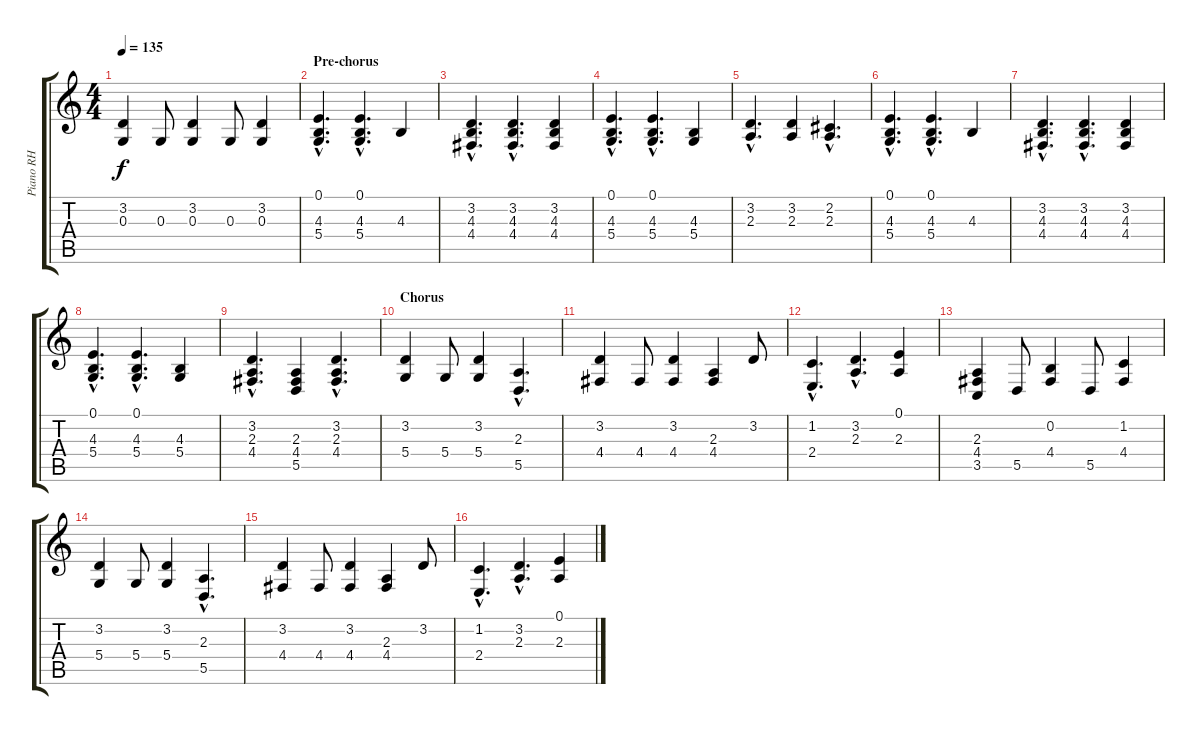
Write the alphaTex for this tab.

\track ("Piano RH" "Piano RH") {instrument acousticgrandpiano}
\staff {score tabs}
\tuning (E4 B3 G3 D3 A2 E2) {hide}
\ts (4 4)
\tempo 135
\clef g2
\ks c
(3.2 0.3).4{dy f} 0.3.8 (3.2 0.3).4 0.3.8 (3.2 0.3).4 |
\section ("" "Pre-chorus")
(0.1{hac} 4.3{hac} 5.4{hac}).4{d} (0.1{hac} 4.3{hac} 5.4{hac}).4{d} 4.3.4 |
(3.2{hac} 4.3{hac} 4.4{hac}).4{d} (3.2{hac} 4.3{hac} 4.4{hac}).4{d} (3.2 4.3 4.4).4 |
(0.1{hac} 4.3{hac} 5.4{hac}).4{d} (0.1{hac} 4.3{hac} 5.4{hac}).4{d} (4.3 5.4).4 |
(3.2{hac} 2.3{hac}).4{d} (3.2 2.3).4 (2.2{hac} 2.3{hac}).4{d} |
(0.1{hac} 4.3{hac} 5.4{hac}).4{d} (0.1{hac} 4.3{hac} 5.4{hac}).4{d} 4.3.4 |
(3.2{hac} 4.3{hac} 4.4{hac}).4{d} (3.2{hac} 4.3{hac} 4.4{hac}).4{d} (3.2 4.3 4.4).4 |
(0.1{hac} 4.3{hac} 5.4{hac}).4{d} (0.1{hac} 4.3{hac} 5.4{hac}).4{d} (4.3 5.4).4 |
(3.2{hac} 2.3{hac} 4.4{hac}).4{d} (2.3 4.4 5.5).4 (3.2{hac} 2.3{hac} 4.4{hac}).4{d} |
\section ("" "Chorus")
(3.2 5.4).4 5.4.8 (3.2 5.4).4 (2.3{hac} 5.5{hac}).4{d} |
(3.2 4.4).4 4.4.8 (3.2 4.4).4 (2.3 4.4).4 3.2.8 |
(1.2{hac} 2.4{hac}).4{d} (3.2{hac} 2.3{hac}).4{d} (0.1 2.3).4 |
(2.3 4.4 3.5).4 5.5.8 (0.2 4.4).4 5.5.8 (1.2 4.4).4 |
(3.2 5.4).4 5.4.8 (3.2 5.4).4 (2.3{hac} 5.5{hac}).4{d} |
(3.2 4.4).4 4.4.8 (3.2 4.4).4 (2.3 4.4).4 3.2.8 |
(1.2{hac} 2.4{hac}).4{d} (3.2{hac} 2.3{hac}).4{d} (0.1 2.3).4
